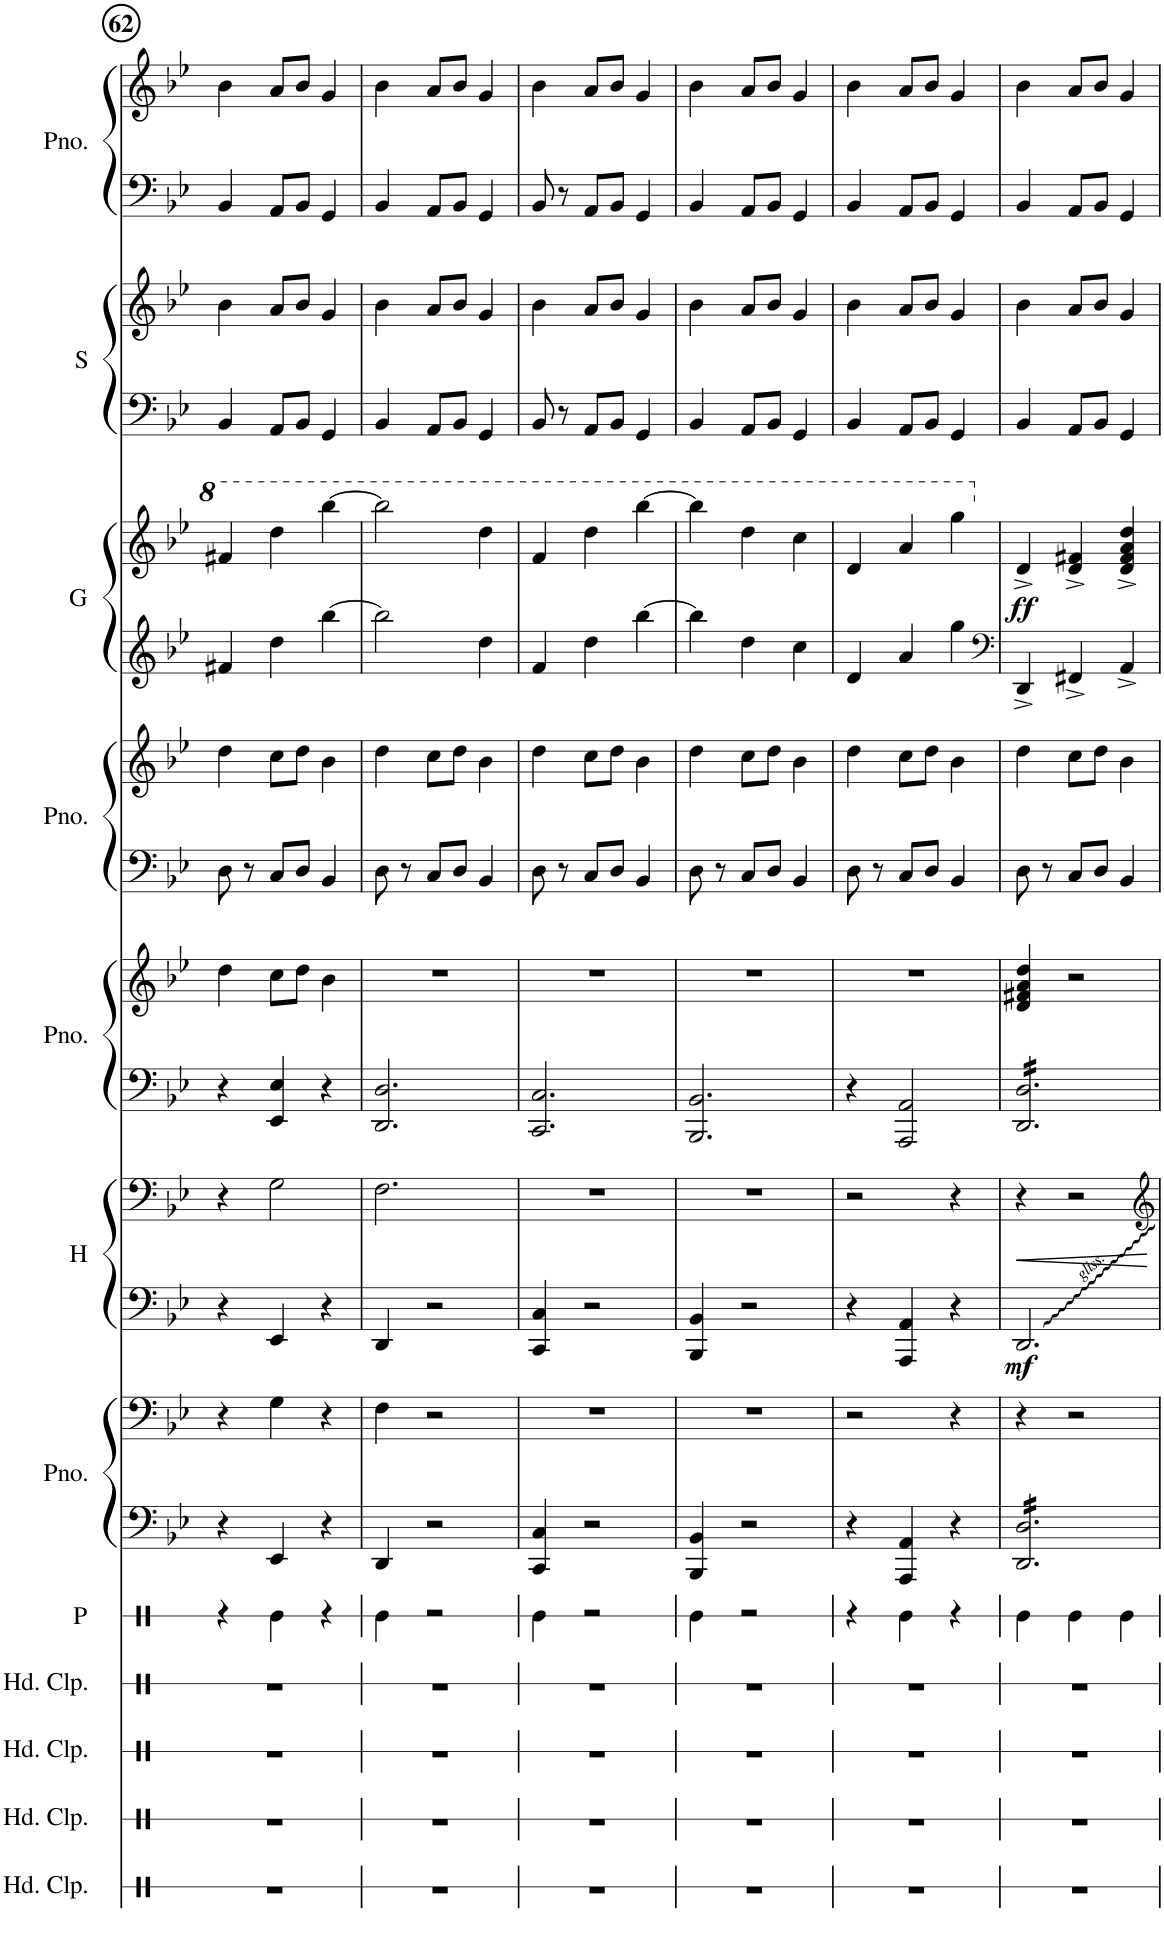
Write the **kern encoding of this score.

**kern	**kern	**kern	**kern	**kern	**kern	**kern	**kern	**kern	**dynam	**kern	**kern	**kern	**kern	**kern	**kern	**dynam	**kern	**kern	**kern	**kern
*part12	*part11	*part10	*part9	*part8	*part7	*part7	*part6	*part6	*part6	*part5	*part5	*part4	*part4	*part3	*part3	*part3	*part2	*part2	*part1	*part1
*staff19	*staff18	*staff17	*staff16	*staff15	*staff14	*staff13	*staff12	*staff11	*staff11/12	*staff10	*staff9	*staff8	*staff7	*staff6	*staff5	*staff5/6	*staff4	*staff3	*staff2	*staff1
*I"Hand Clap	*I"Hand Clap	*I"Hand Clap	*I"Hand Clap	*I"Panda	*I"Piano	*	*I"Makeup Cake	*	*	*I"Piano	*	*I"Piano	*	*I"Dumb One	*	*	*I"SANTA!	*	*I"Piano	*
*I'Hd. Clp.	*I'Hd. Clp.	*I'Hd. Clp.	*I'Hd. Clp.	*I'P	*I'Pno.	*	*	*	*	*I'Pno.	*	*I'Pno.	*	*	*	*	*I'S	*	*I'Pno.	*
!!LO:PB:g=z
*clefX	*clefX	*clefX	*clefX	*clefX	*clefF4	*clefF4	*clefF4	*clefF4	*	*clefF4	*clefG2	*clefF4	*clefG2	*clefG2	*clefG2	*	*clefF4	*clefG2	*clefF4	*clefG2
*k[]	*k[]	*k[]	*k[]	*k[]	*k[b-e-]	*k[b-e-]	*k[b-e-]	*k[b-e-]	*	*k[b-e-]	*k[b-e-]	*k[b-e-]	*k[b-e-]	*k[b-e-]	*k[b-e-]	*	*k[b-e-]	*k[b-e-]	*k[b-e-]	*k[b-e-]
*M3/4	*M3/4	*M3/4	*M3/4	*M3/4	*M3/4	*M3/4	*M3/4	*M3/4	*	*M3/4	*M3/4	*M3/4	*M3/4	*M3/4	*M3/4	*	*M3/4	*M3/4	*M3/4	*M3/4
=62	=62	=62	=62	=62	=62	=62	=62	=62	=62	=62	=62	=62	=62	=62	=62	=62	=62	=62	=62	=62
2.r	2.r	2.r	2.r	4r	4r	4r	4r	4r	.	4r	4dd\	8D\	4dd\	4f#X/	4ff#X/	.	4BB-/	4b-\	4BB-/	4b-\
.	.	.	.	.	.	.	.	.	.	.	.	8r	.	.	.	.	.	.	.	.
.	.	.	.	4Re\	4EE-/	4G\	4EE-/	2G\	.	4EE-/ 4E-/	8cc\L	8C/L	8cc\L	4dd\	4ddd\	.	8AA/L	8a/L	8AA/L	8a/L
.	.	.	.	.	.	.	.	.	.	.	8dd\J	8D/J	8dd\J	.	.	.	8BB-/J	8b-/J	8BB-/J	8b-/J
.	.	.	.	4r	4r	4r	4r	.	.	4r	4b-\	4BB-/	4b-\	[4bb-\	[4bbb-\	.	4GG/	4g/	4GG/	4g/
=63	=63	=63	=63	=63	=63	=63	=63	=63	=63	=63	=63	=63	=63	=63	=63	=63	=63	=63	=63	=63
2.r	2.r	2.r	2.r	4Re\	4DD/	4F\	4DD/	2.F\	.	2.DD/ 2.D/	2.r	8D\	4dd\	2bb-\]	2bbb-\]	.	4BB-/	4b-\	4BB-/	4b-\
.	.	.	.	.	.	.	.	.	.	.	.	8r	.	.	.	.	.	.	.	.
.	.	.	.	2r	2r	2r	2r	.	.	.	.	8C/L	8cc\L	.	.	.	8AA/L	8a/L	8AA/L	8a/L
.	.	.	.	.	.	.	.	.	.	.	.	8D/J	8dd\J	.	.	.	8BB-/J	8b-/J	8BB-/J	8b-/J
.	.	.	.	.	.	.	.	.	.	.	.	4BB-/	4b-\	4dd\	4ddd\	.	4GG/	4g/	4GG/	4g/
=64	=64	=64	=64	=64	=64	=64	=64	=64	=64	=64	=64	=64	=64	=64	=64	=64	=64	=64	=64	=64
2.r	2.r	2.r	2.r	4Re\	4CC/ 4C/	2.r	4CC/ 4C/	2.r	.	2.CC/ 2.C/	2.r	8D\	4dd\	4f/	4ff/	.	8BB-/	4b-\	8BB-/	4b-\
.	.	.	.	.	.	.	.	.	.	.	.	8r	.	.	.	.	8r	.	8r	.
.	.	.	.	2r	2r	.	2r	.	.	.	.	8C/L	8cc\L	4dd\	4ddd\	.	8AA/L	8a/L	8AA/L	8a/L
.	.	.	.	.	.	.	.	.	.	.	.	8D/J	8dd\J	.	.	.	8BB-/J	8b-/J	8BB-/J	8b-/J
.	.	.	.	.	.	.	.	.	.	.	.	4BB-/	4b-\	[4bb-\	[4bbb-\	.	4GG/	4g/	4GG/	4g/
=65	=65	=65	=65	=65	=65	=65	=65	=65	=65	=65	=65	=65	=65	=65	=65	=65	=65	=65	=65	=65
2.r	2.r	2.r	2.r	4Re\	4BBB-/ 4BB-/	2.r	4BBB-/ 4BB-/	2.r	.	2.BBB-/ 2.BB-/	2.r	8D\	4dd\	4bb-\]	4bbb-\]	.	4BB-/	4b-\	4BB-/	4b-\
.	.	.	.	.	.	.	.	.	.	.	.	8r	.	.	.	.	.	.	.	.
.	.	.	.	2r	2r	.	2r	.	.	.	.	8C/L	8cc\L	4dd\	4ddd\	.	8AA/L	8a/L	8AA/L	8a/L
.	.	.	.	.	.	.	.	.	.	.	.	8D/J	8dd\J	.	.	.	8BB-/J	8b-/J	8BB-/J	8b-/J
.	.	.	.	.	.	.	.	.	.	.	.	4BB-/	4b-\	4cc\	4ccc\	.	4GG/	4g/	4GG/	4g/
=66	=66	=66	=66	=66	=66	=66	=66	=66	=66	=66	=66	=66	=66	=66	=66	=66	=66	=66	=66	=66
2.r	2.r	2.r	2.r	4r	4r	2r	4r	2r	.	4r	2.r	8D\	4dd\	4d/	4dd/	.	4BB-/	4b-\	4BB-/	4b-\
.	.	.	.	.	.	.	.	.	.	.	.	8r	.	.	.	.	.	.	.	.
.	.	.	.	4Re\	4AAA/ 4AA/	.	4AAA/ 4AA/	.	.	2AAA/ 2AA/	.	8C/L	8cc\L	4a/	4aa/	.	8AA/L	8a/L	8AA/L	8a/L
.	.	.	.	.	.	.	.	.	.	.	.	8D/J	8dd\J	.	.	.	8BB-/J	8b-/J	8BB-/J	8b-/J
.	.	.	.	4r	4r	4r	4r	4r	.	.	.	4BB-/	4b-\	4gg\	4ggg\	.	4GG/	4g/	4GG/	4g/
=67	=67	=67	=67	=67	=67	=67	=67	=67	=67	=67	=67	=67	=67	=67	=67	=67	=67	=67	=67	=67
*	*	*	*	*	*	*	*	*	*	*	*	*	*	*clefF4	*	*	*	*	*	*
!	!	!	!	!	!	!	!	!	!LO:DY:b=2	!	!	!	!	!	!	!LO:DY:b	!	!	!	!
*	*	*	*	*	*tremolo	*	*	*	*	*	*	*	*	*	*	*	*	*	*	*
*	*	*	*	*	*	*	*	*	*	*tremolo	*	*	*	*	*	*	*	*	*	*
2.r	2.r	2.r	2.r	4Re\	16DD/ 16D/LL	4r	2.DD/	4r	mf	16DD/ 16D/LL	4d/ 4f#X/ 4a/ 4dd/	8D\	4dd\	4DD^/	4d^/	ff	4BB-/	4b-\	4BB-/	4b-\
.	.	.	.	.	16DD/ 16D/	.	.	.	.	16DD/ 16D/	.	.	.	.	.	.	.	.	.	.
.	.	.	.	.	16DD/ 16D/	.	.	.	.	16DD/ 16D/	.	8r	.	.	.	.	.	.	.	.
.	.	.	.	.	16DD/ 16D/	.	.	.	.	16DD/ 16D/	.	.	.	.	.	.	.	.	.	.
.	.	.	.	4Re\	16DD/ 16D/	2r	.	2r	.	16DD/ 16D/	2r	8C/L	8cc\L	4FF#X^/	4d/^ 4f#X/^	.	8AA/L	8a/L	8AA/L	8a/L
.	.	.	.	.	16DD/ 16D/	.	.	.	.	16DD/ 16D/	.	.	.	.	.	.	.	.	.	.
.	.	.	.	.	16DD/ 16D/	.	.	.	.	16DD/ 16D/	.	8D/J	8dd\J	.	.	.	8BB-/J	8b-/J	8BB-/J	8b-/J
.	.	.	.	.	16DD/ 16D/	.	.	.	.	16DD/ 16D/	.	.	.	.	.	.	.	.	.	.
.	.	.	.	4Re\	16DD/ 16D/	.	.	.	.	16DD/ 16D/	.	4BB-/	4b-\	4AA^/	4d/^ 4f#/^ 4a/^ 4dd/^	.	4GG/	4g/	4GG/	4g/
.	.	.	.	.	16DD/ 16D/	.	.	.	.	16DD/ 16D/	.	.	.	.	.	.	.	.	.	.
.	.	.	.	.	16DD/ 16D/	.	.	.	.	16DD/ 16D/	.	.	.	.	.	.	.	.	.	.
.	.	.	.	.	16DD/ 16D/JJ	.	.	.	.	16DD/ 16D/JJ	.	.	.	.	.	.	.	.	.	.
*	*	*	*	*	*	*	*	*	*	*Xtremolo	*	*	*	*	*	*	*	*	*	*
*	*	*	*	*	*Xtremolo	*	*	*	*	*	*	*	*	*	*	*	*	*	*	*
=	=	=	=	=	=	=	=	=	=	=	=	=	=	=	=	=	=	=	=	=
*-	*-	*-	*-	*-	*-	*-	*-	*-	*-	*-	*-	*-	*-	*-	*-	*-	*-	*-	*-	*-
